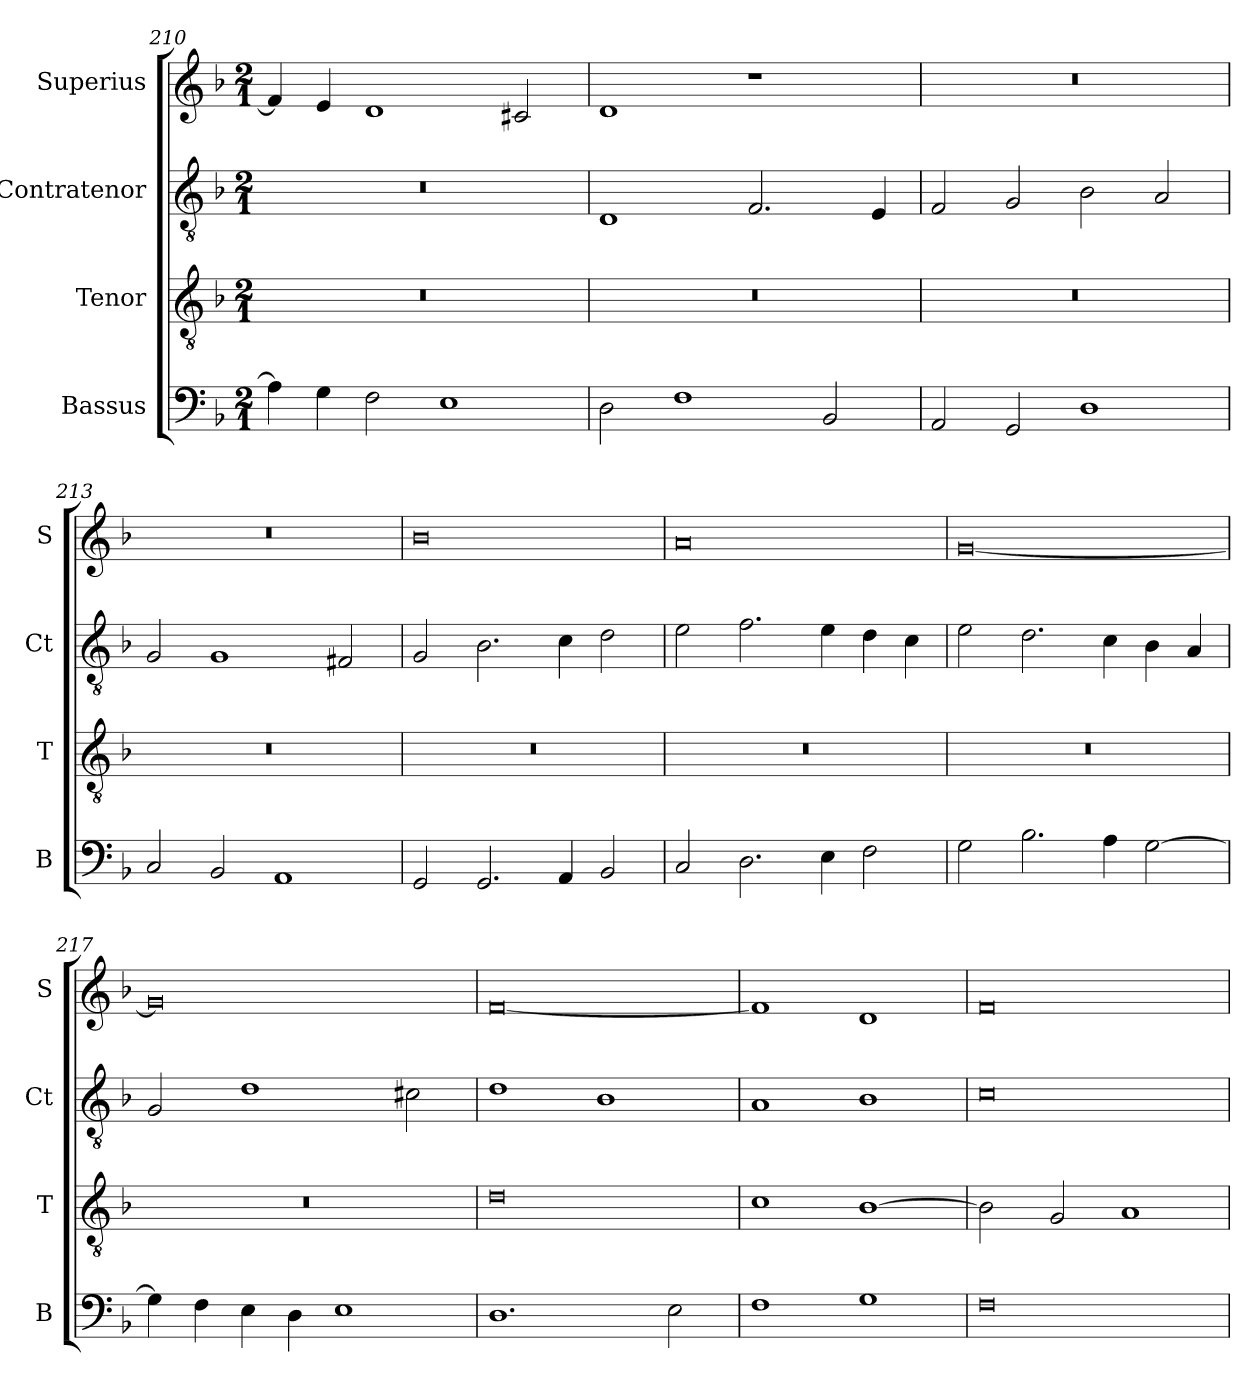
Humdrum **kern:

**kern	**kern	**kern	**kern
*part4	*part3	*part2	*part1
*staff4	*staff3	*staff2	*staff1
*I"Bassus	*I"Tenor	*I"Contratenor	*I"Superius
*I'B	*I'T	*I'Ct	*I'S
*clefF4	*clefGv2	*clefGv2	*clefG2
*k[b-]	*k[b-]	*k[b-]	*k[b-]
*M2/1	*M2/1	*M2/1	*M2/1
=210	=210	=210	=210
4A\]	0r	0r	4f/]
4G\	.	.	4e/
2F\	.	.	1d
1E	.	.	.
.	.	.	2c#X/
=211	=211	=211	=211
2D\	0r	1D	1d
1F	.	.	.
.	.	2.F/	1r
2BB-/	.	.	.
.	.	4E/	.
=212	=212	=212	=212
2AA/	0r	2F/	0r
2GG/	.	2G/	.
1D	.	2B-\	.
.	.	2A/	.
=213	=213	=213	=213
2C/	0r	2G/	0r
2BB-/	.	1G	.
1AA	.	.	.
.	.	2F#X/	.
=214	=214	=214	=214
2GG/	0r	2G/	0b-
2.GG/	.	2.B-\	.
4AA/	.	4c\	.
2BB-/	.	2d\	.
=215	=215	=215	=215
2C/	0r	2e\	0a
2.D\	.	2.f\	.
4E\	.	4e\	.
2F\	.	4d\	.
.	.	4c\	.
=216	=216	=216	=216
2G\	0r	2e\	[0g
2.B-\	.	2.d\	.
4A\	.	4c\	.
[2G\	.	4B-\	.
.	.	4A/	.
=217	=217	=217	=217
4G\]	0r	2G/	0g]
4F\	.	.	.
4E\	.	1d	.
4D\	.	.	.
1E	.	.	.
.	.	2c#X\	.
=218	=218	=218	=218
1.D	0d	1d	[0f
.	.	1B-	.
2E\	.	.	.
=219	=219	=219	=219
1F	1c	1A	1f]
1G	[1B-	1B-	1d
=220	=220	=220	=220
0F	2B-\]	0c	0f
.	2G/	.	.
.	1A	.	.
=	=	=	=
*-	*-	*-	*-
